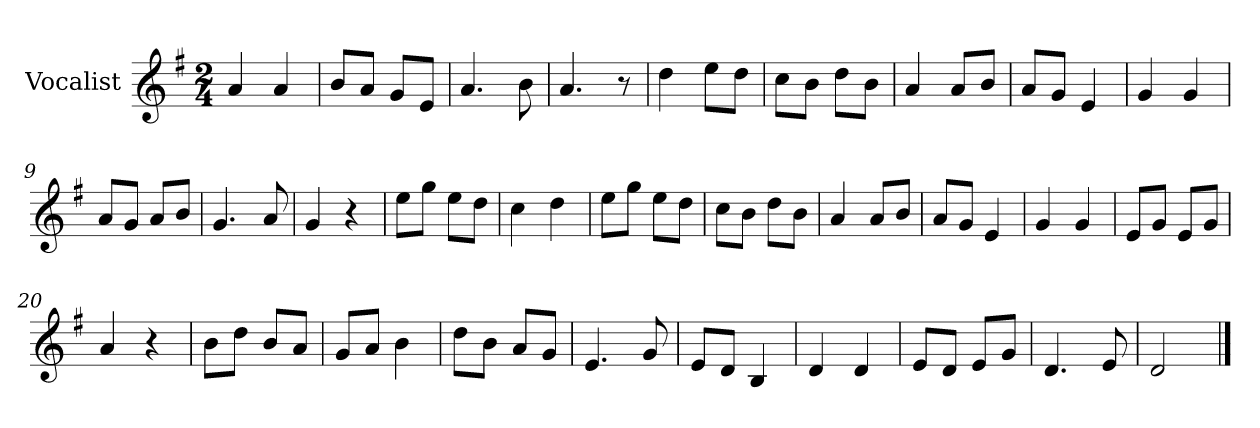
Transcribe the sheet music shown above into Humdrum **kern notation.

**kern
*part1
*staff1
*I"Vocalist
*k[f#]
*G:
*M2/4
=
4a
4a
=1
8bL
8aJ
8gL
8eJ
=2
4.a
8b
=3
4.a
8r
=4
4dd
8eeL
8ddJ
=5
8ccL
8bJ
8ddL
8bJ
=6
4a
8aL
8bJ
=7
8aL
8gJ
4e
=8
4g
4g
=9
8aL
8gJ
8aL
8bJ
=10
4.g
8a
=11
4g
4r
=12
8eeL
8ggJ
8eeL
8ddJ
=13
4cc
4dd
=14
8eeL
8ggJ
8eeL
8ddJ
=15
8ccL
8bJ
8ddL
8bJ
=16
4a
8aL
8bJ
=17
8aL
8gJ
4e
=18
4g
4g
=19
8eL
8gJ
8eL
8gJ
=20
4a
4r
=21
8bL
8ddJ
8bL
8aJ
=22
8gL
8aJ
4b
=23
8ddL
8bJ
8aL
8gJ
=24
4.e
8g
=25
8eL
8dJ
4B
=26
4d
4d
=27
8eL
8dJ
8eL
8gJ
=28
4.d
8e
=29
2d
==
*-
